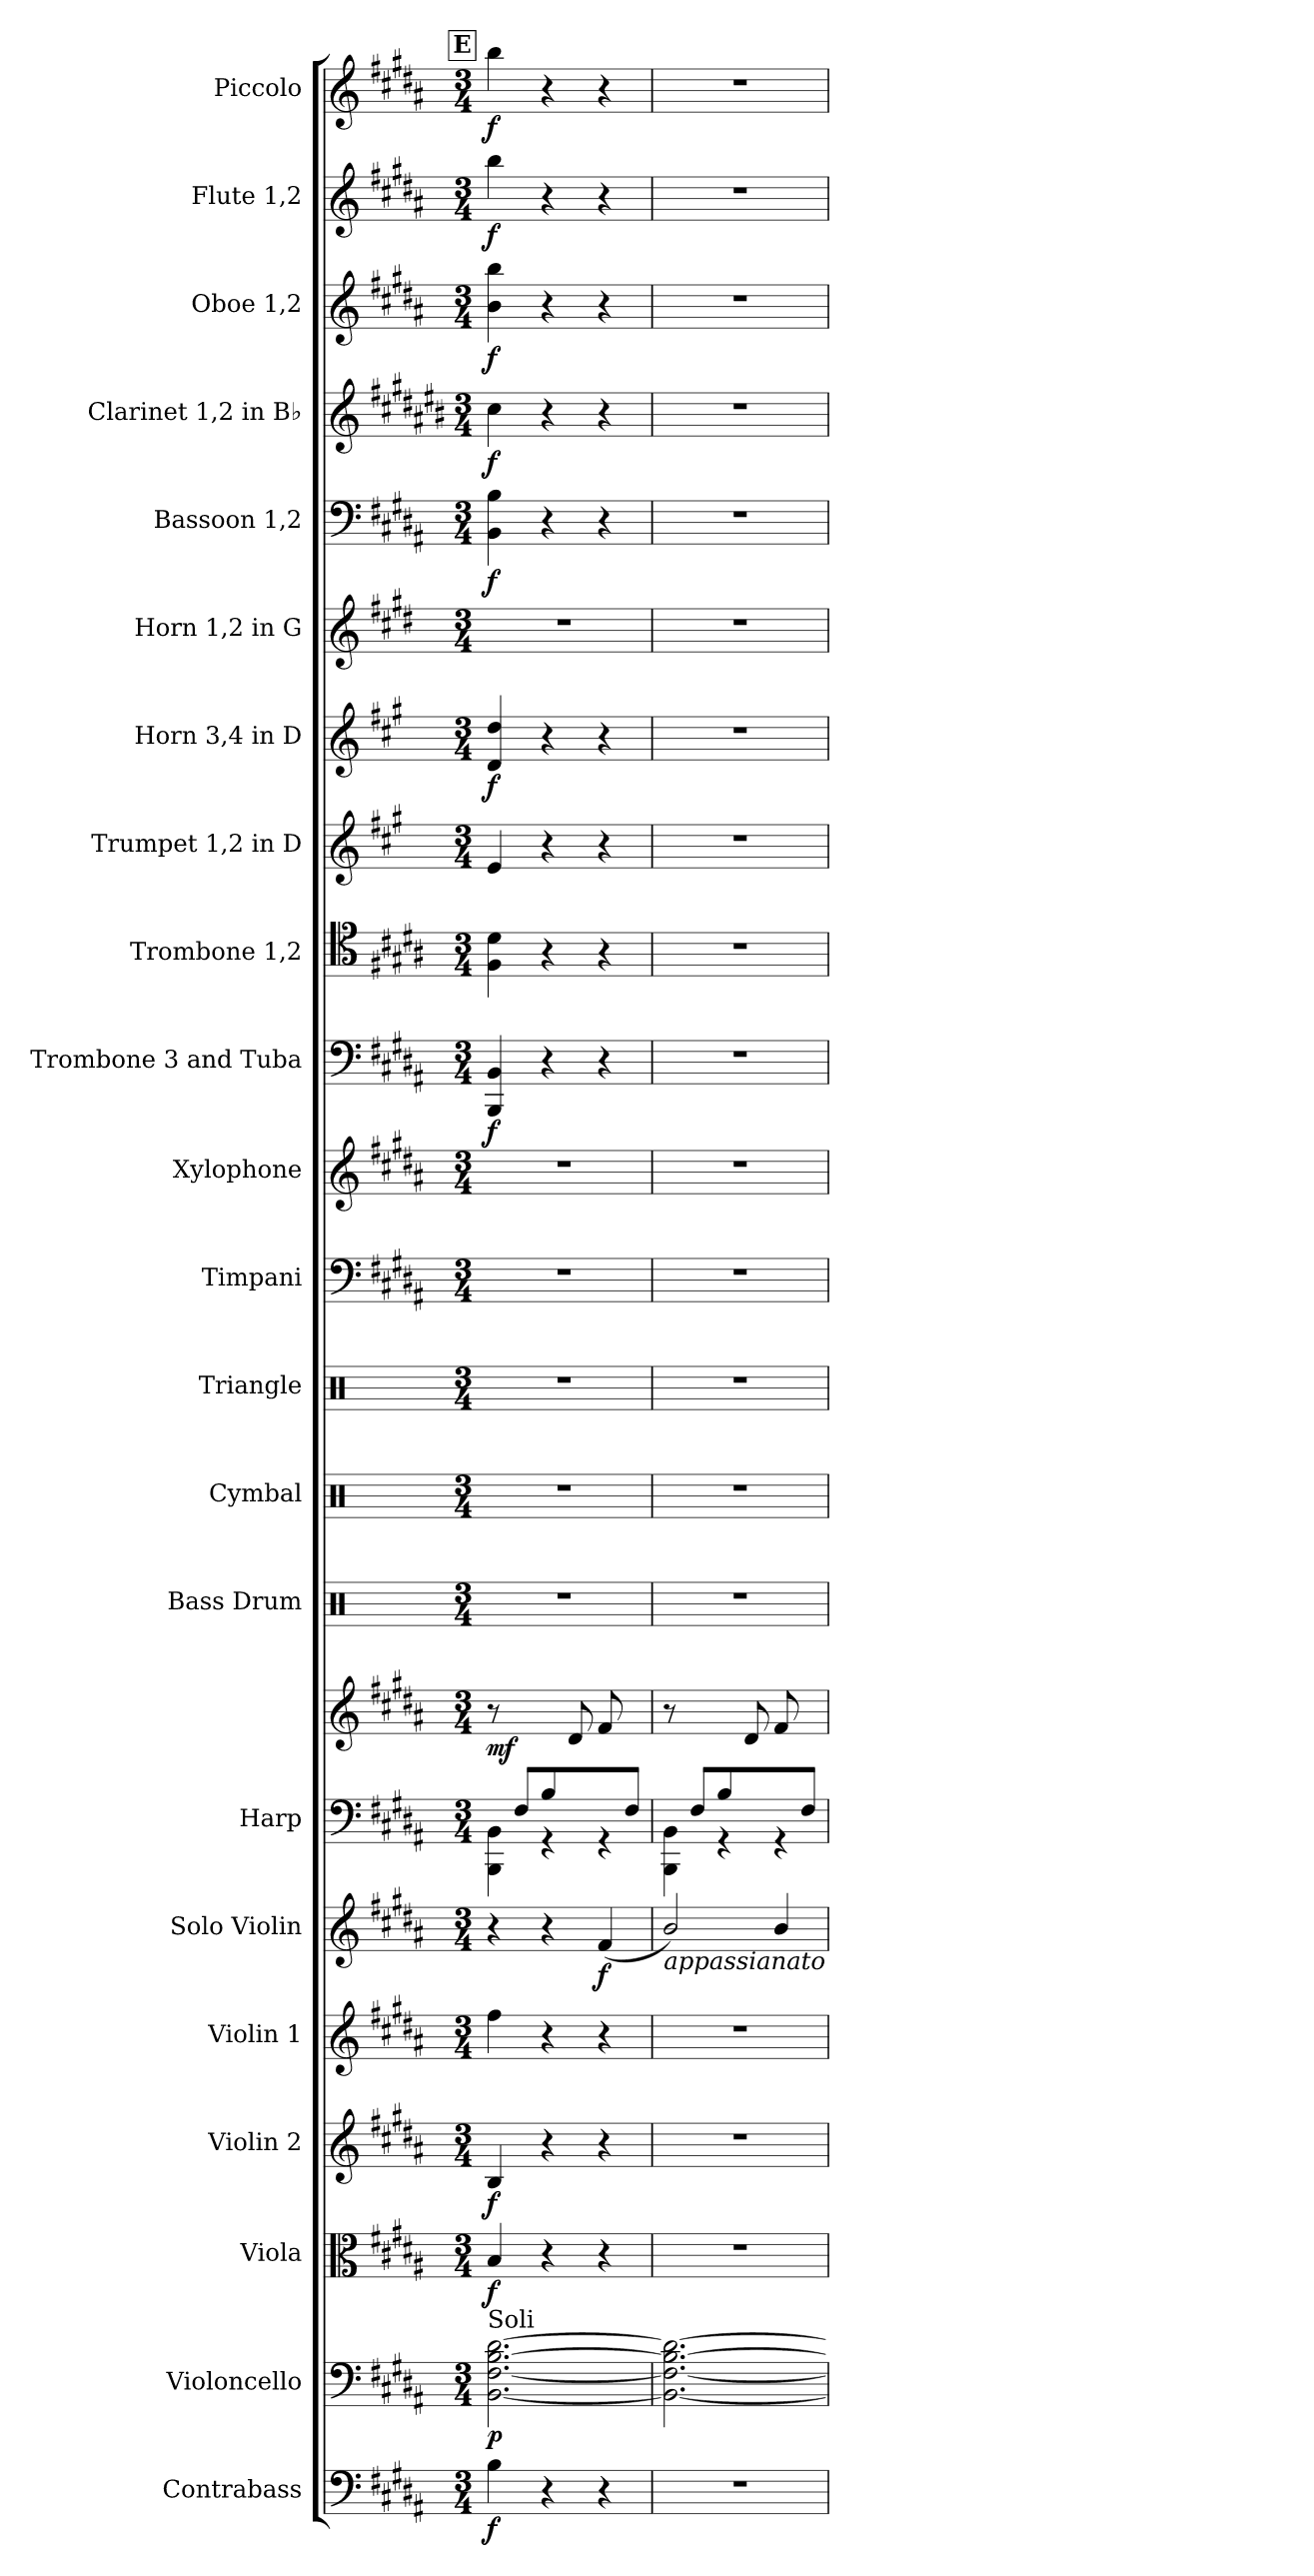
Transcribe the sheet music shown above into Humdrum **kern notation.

**kern	**dynam	**kern	**dynam	**kern	**dynam	**kern	**dynam	**kern	**kern	**dynam	**kern	**kern	**dynam	**kern	**kern	**kern	**kern	**kern	**kern	**dynam	**kern	**kern	**kern	**dynam	**kern	**kern	**dynam	**kern	**dynam	**kern	**dynam	**kern	**dynam	**kern	**dynam
*part22	*part22	*part21	*part21	*part20	*part20	*part19	*part19	*part18	*part17	*part17	*part16	*part16	*part16	*part15	*part14	*part13	*part12	*part11	*part10	*part10	*part9	*part8	*part7	*part7	*part6	*part5	*part5	*part4	*part4	*part3	*part3	*part2	*part2	*part1	*part1
*staff23	*staff23	*staff22	*staff22	*staff21	*staff21	*staff20	*staff20	*staff19	*staff18	*staff18	*staff17	*staff16	*staff16/17	*staff15	*staff14	*staff13	*staff12	*staff11	*staff10	*staff10	*staff9	*staff8	*staff7	*staff7	*staff6	*staff5	*staff5	*staff4	*staff4	*staff3	*staff3	*staff2	*staff2	*staff1	*staff1
*I"Contrabass	*	*I"Violoncello	*	*I"Viola	*	*I"Violin 2	*	*I"Violin 1	*I"Solo Violin	*	*I"Harp	*	*	*I"Bass Drum	*I"Cymbal	*I"Triangle	*I"Timpani	*I"Xylophone	*I"Trombone 3 and Tuba	*	*I"Trombone 1,2	*I"Trumpet 1,2 in D	*I"Horn 3,4 in D	*	*I"Horn 1,2 in G	*I"Bassoon 1,2	*	*I"Clarinet 1,2 in B♭	*	*I"Oboe 1,2	*	*I"Flute 1,2	*	*I"Piccolo	*
*I'Cb.	*	*I'Vc.	*	*I'Vla.	*	*I'Vln. 2	*	*I'Vln. 1	*I'Solo Vln.	*	*I'Hrp.	*	*	*I'B.D	*I'Cym.	*I'Trgl.	*I'Timp.	*I'Xyl.	*I'Tbn. 3 and Tba.	*	*I'Tbn. 1,2	*I'Tpt. 1,2 in D	*I'Hn. 3,4 in D	*	*I'Hn. 1,2 in G	*I'Bsn. 1,2	*	*I'Cl. 1,2 in B♭	*	*I'Ob. 1,2	*	*I'Fl. 1,2	*	*I'Picc.	*
!!LO:PB:g=z
*clefF4	*	*clefF4	*	*clefC3	*	*clefG2	*	*clefG2	*clefG2	*	*clefF4	*clefG2	*	*clefX	*clefX	*clefX	*clefF4	*clefG2	*clefF4	*	*clefC4	*clefG2	*clefG2	*	*clefG2	*clefF4	*	*clefG2	*	*clefG2	*	*clefG2	*	*clefG2	*
*ITrd7c12	*	*	*	*	*	*	*	*	*	*	*	*	*	*	*	*	*	*ITrd-7c-12	*	*	*	*ITrd-1c-2	*ITrd6c10	*	*ITrd3c5	*	*	*ITrd1c2	*	*	*	*	*	*ITrd-7c-12	*
*k[f#c#g#d#a#]	*	*k[f#c#g#d#a#]	*	*k[f#c#g#d#a#]	*	*k[f#c#g#d#a#]	*	*k[f#c#g#d#a#]	*k[f#c#g#d#a#]	*	*k[f#c#g#d#a#]	*k[f#c#g#d#a#]	*	*k[]	*k[]	*k[]	*k[f#c#g#d#a#]	*k[f#c#g#d#a#]	*k[f#c#g#d#a#]	*	*k[f#c#g#d#a#]	*k[f#c#g#d#a#]	*k[f#c#g#d#a#]	*	*k[f#c#g#d#a#]	*k[f#c#g#d#a#]	*	*k[f#c#g#d#a#]	*	*k[f#c#g#d#a#]	*	*k[f#c#g#d#a#]	*	*k[f#c#g#d#a#]	*
*M3/4	*	*M3/4	*	*M3/4	*	*M3/4	*	*M3/4	*M3/4	*	*M3/4	*M3/4	*	*M3/4	*M3/4	*M3/4	*M3/4	*M3/4	*M3/4	*	*M3/4	*M3/4	*M3/4	*	*M3/4	*M3/4	*	*M3/4	*	*M3/4	*	*M3/4	*	*M3/4	*
!!LO:REH:place=s1:a:B:fs=14:t=E
=205	=205	=205	=205	=205	=205	=205	=205	=205	=205	=205	=205	=205	=205	=205	=205	=205	=205	=205	=205	=205	=205	=205	=205	=205	=205	=205	=205	=205	=205	=205	=205	=205	=205	=205	=205
*	*	*	*	*	*	*	*	*	*	*	*^	*	*	*	*	*	*	*	*	*	*	*	*	*	*	*	*	*	*	*	*	*	*	*	*
!	!	!LO:TX:a:t=Soli	!	!	!	!	!	!	!	!	!	!	!	!	!	!	!	!	!	!	!	!	!	!	!	!	!	!	!	!	!	!	!	!	!	!
!	!LO:DY:b	!	!LO:DY:b	!	!LO:DY:b	!	!LO:DY:b	!	!	!	!	!	!	!LO:DY:a=2	!	!	!	!	!	!	!LO:DY:b	!	!	!	!LO:DY:b	!	!	!LO:DY:b	!	!LO:DY:b	!	!LO:DY:b	!	!LO:DY:b	!	!LO:DY:b
4BB\	f	[2.BB\ [2.F#\ [2.B\ [2.d#\	p	4B/	f	4B/	f	4ff#\	4r	.	8ryy	4BBB\ 4BB\	8r	mf	2.r	2.r	2.r	2.r	2.r	4BBB/ 4BB/	f	4F#\ 4d#\	4f#/	4E/ 4e/	f	2.r	4BB\ 4B\	f	4b\	f	4b\ 4bb\	f	4bb\	f	4bbb\	f
.	.	.	.	.	.	.	.	.	.	.	8F#/L	.	4ryy	.	.	.	.	.	.	.	.	.	.	.	.	.	.	.	.	.	.	.	.	.	.	.
4r	.	.	.	4r	.	4r	.	4r	4r	.	8B/	4rGG	.	.	.	.	.	.	.	4r	.	4r	4r	4r	.	.	4r	.	4r	.	4r	.	4r	.	4r	.
.	.	.	.	.	.	.	.	.	.	.	4ryy	.	8d#/	.	.	.	.	.	.	.	.	.	.	.	.	.	.	.	.	.	.	.	.	.	.	.
!	!	!	!	!	!	!	!	!	!	!LO:DY:b	!	!	!	!	!	!	!	!	!	!	!	!	!	!	!	!	!	!	!	!	!	!	!	!	!	!
4r	.	.	.	4r	.	4r	.	4r	(<4f#/	f	.	4rGG	8f#/	.	.	.	.	.	.	4r	.	4r	4r	4r	.	.	4r	.	4r	.	4r	.	4r	.	4r	.
.	.	.	.	.	.	.	.	.	.	.	8F#/J	.	8ryy	.	.	.	.	.	.	.	.	.	.	.	.	.	.	.	.	.	.	.	.	.	.	.
=206	=206	=206	=206	=206	=206	=206	=206	=206	=206	=206	=206	=206	=206	=206	=206	=206	=206	=206	=206	=206	=206	=206	=206	=206	=206	=206	=206	=206	=206	=206	=206	=206	=206	=206	=206	=206
!	!	!	!	!	!	!	!	!	!LO:TX:b:i:t=appassianato	!	!	!	!	!	!	!	!	!	!	!	!	!	!	!	!	!	!	!	!	!	!	!	!	!	!	!
2.r	.	2.BB\_ 2.F#\_ 2.B\_ 2.d#\_	.	2.r	.	2.r	.	2.r	2b/)	.	8ryy	4BBB\ 4BB\	8r	.	2.r	2.r	2.r	2.r	2.r	2.r	.	2.r	2.r	2.r	.	2.r	2.r	.	2.r	.	2.r	.	2.r	.	2.r	.
.	.	.	.	.	.	.	.	.	.	.	8F#/L	.	4ryy	.	.	.	.	.	.	.	.	.	.	.	.	.	.	.	.	.	.	.	.	.	.	.
.	.	.	.	.	.	.	.	.	.	.	8B/	4rGG	.	.	.	.	.	.	.	.	.	.	.	.	.	.	.	.	.	.	.	.	.	.	.	.
.	.	.	.	.	.	.	.	.	.	.	4ryy	.	8d#/	.	.	.	.	.	.	.	.	.	.	.	.	.	.	.	.	.	.	.	.	.	.	.
.	.	.	.	.	.	.	.	.	4b/	.	.	4rGG	8f#/	.	.	.	.	.	.	.	.	.	.	.	.	.	.	.	.	.	.	.	.	.	.	.
.	.	.	.	.	.	.	.	.	.	.	8F#/J	.	8ryy	.	.	.	.	.	.	.	.	.	.	.	.	.	.	.	.	.	.	.	.	.	.	.
*	*	*	*	*	*	*	*	*	*	*	*v	*v	*	*	*	*	*	*	*	*	*	*	*	*	*	*	*	*	*	*	*	*	*	*	*	*
=	=	=	=	=	=	=	=	=	=	=	=	=	=	=	=	=	=	=	=	=	=	=	=	=	=	=	=	=	=	=	=	=	=	=	=
*-	*-	*-	*-	*-	*-	*-	*-	*-	*-	*-	*-	*-	*-	*-	*-	*-	*-	*-	*-	*-	*-	*-	*-	*-	*-	*-	*-	*-	*-	*-	*-	*-	*-	*-	*-
